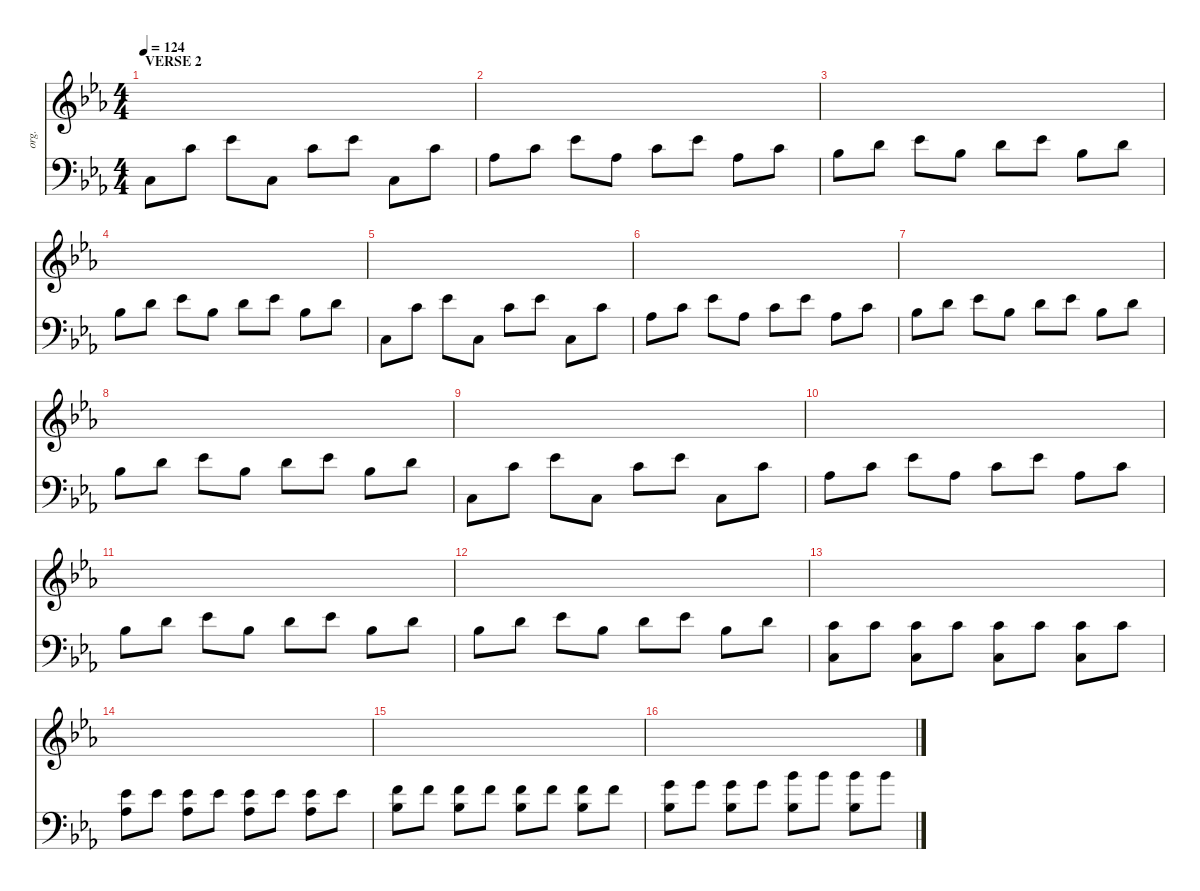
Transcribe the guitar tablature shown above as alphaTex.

\defaultSystemsLayout 4
\hideDynamics
\bracketExtendMode nobrackets
\otherSystemsTrackNameOrientation horizontal
\track ("Organ" "org.") {instrument drawbarorgan}
\staff {score}
\tuning (E4 B3 G3 D3 A2 E2)
\ts (4 4)
\section ("" "VERSE 2")
\tempo 124
\clef g2
\ks cminor
|
|
|
|
|
|
|
|
|
|
|
|
|
|
|
\staff {score}
\tuning (G2 D2 A1 E1 B0)
\clef f4
\ks cminor
5.1{acc forcenatural}.8{dy mf beam Down} 17.1{acc forcenatural}.8{beam Down} 20.1{acc b}.8{beam Down} 5.1{acc forcenatural}.8{beam Down} 17.1{acc forcenatural}.8{beam Down} 20.1{acc b}.8{beam Down} 5.1{acc forcenatural}.8{beam Down} 17.1{acc forcenatural}.8{beam Down} |
13.1{acc b}.8{beam Down} 17.1{acc forcenatural}.8{beam Down} 20.1{acc b}.8{beam Down} 13.1{acc b}.8{beam Down} 17.1{acc forcenatural}.8{beam Down} 20.1{acc b}.8{beam Down} 13.1{acc b}.8{beam Down} 17.1{acc forcenatural}.8{beam Down} |
15.1{acc b}.8{beam Down} 19.1{acc forcenatural}.8{beam Down} 20.1{acc b}.8{beam Down} 15.1{acc b}.8{beam Down} 19.1{acc forcenatural}.8{beam Down} 20.1{acc b}.8{beam Down} 15.1{acc b}.8{beam Down} 19.1{acc forcenatural}.8{beam Down} |
15.1{acc b}.8{beam Down} 19.1{acc forcenatural}.8{beam Down} 20.1{acc b}.8{beam Down} 15.1{acc b}.8{beam Down} 19.1{acc forcenatural}.8{beam Down} 20.1{acc b}.8{beam Down} 15.1{acc b}.8{beam Down} 19.1{acc forcenatural}.8{beam Down} |
5.1{acc forcenatural}.8{beam Down} 17.1{acc forcenatural}.8{beam Down} 20.1{acc b}.8{beam Down} 5.1{acc forcenatural}.8{beam Down} 17.1{acc forcenatural}.8{beam Down} 20.1{acc b}.8{beam Down} 5.1{acc forcenatural}.8{beam Down} 17.1{acc forcenatural}.8{beam Down} |
13.1{acc b}.8{beam Down} 17.1{acc forcenatural}.8{beam Down} 20.1{acc b}.8{beam Down} 13.1{acc b}.8{beam Down} 17.1{acc forcenatural}.8{beam Down} 20.1{acc b}.8{beam Down} 13.1{acc b}.8{beam Down} 17.1{acc forcenatural}.8{beam Down} |
15.1{acc b}.8{beam Down} 19.1{acc forcenatural}.8{beam Down} 20.1{acc b}.8{beam Down} 15.1{acc b}.8{beam Down} 19.1{acc forcenatural}.8{beam Down} 20.1{acc b}.8{beam Down} 15.1{acc b}.8{beam Down} 19.1{acc forcenatural}.8{beam Down} |
15.1{acc b}.8{beam Down} 19.1{acc forcenatural}.8{beam Down} 20.1{acc b}.8{beam Down} 15.1{acc b}.8{beam Down} 19.1{acc forcenatural}.8{beam Down} 20.1{acc b}.8{beam Down} 15.1{acc b}.8{beam Down} 19.1{acc forcenatural}.8{beam Down} |
5.1{acc forcenatural}.8{beam Down} 17.1{acc forcenatural}.8{beam Down} 20.1{acc b}.8{beam Down} 5.1{acc forcenatural}.8{beam Down} 17.1{acc forcenatural}.8{beam Down} 20.1{acc b}.8{beam Down} 5.1{acc forcenatural}.8{beam Down} 17.1{acc forcenatural}.8{beam Down} |
13.1{acc b}.8{beam Down} 17.1{acc forcenatural}.8{beam Down} 20.1{acc b}.8{beam Down} 13.1{acc b}.8{beam Down} 17.1{acc forcenatural}.8{beam Down} 20.1{acc b}.8{beam Down} 13.1{acc b}.8{beam Down} 17.1{acc forcenatural}.8{beam Down} |
15.1{acc b}.8{beam Down} 19.1{acc forcenatural}.8{beam Down} 20.1{acc b}.8{beam Down} 15.1{acc b}.8{beam Down} 19.1{acc forcenatural}.8{beam Down} 20.1{acc b}.8{beam Down} 15.1{acc b}.8{beam Down} 19.1{acc forcenatural}.8{beam Down} |
15.1{acc b}.8{beam Down} 19.1{acc forcenatural}.8{beam Down} 20.1{acc b}.8{beam Down} 15.1{acc b}.8{beam Down} 19.1{acc forcenatural}.8{beam Down} 20.1{acc b}.8{beam Down} 15.1{acc b}.8{beam Down} 19.1{acc forcenatural}.8{beam Down} |
(5.1{acc forcenatural} 17.1{acc forcenatural}).8{beam Down} 17.1{acc forcenatural}.8{beam Down} (17.1{acc forcenatural} 5.1{acc forcenatural}).8{beam Down} 17.1{acc forcenatural}.8{beam Down} (17.1{acc forcenatural} 5.1{acc forcenatural}).8{beam Down} 17.1{acc forcenatural}.8{beam Down} (17.1{acc forcenatural} 5.1{acc forcenatural}).8{beam Down} 17.1{acc forcenatural}.8{beam Down} |
(20.1{acc b} 13.1{acc b}).8{beam Down} 20.1{acc b}.8{beam Down} (20.1{acc b} 13.1{acc b}).8{beam Down} 20.1{acc b}.8{beam Down} (20.1{acc b} 13.1{acc b}).8{beam Down} 20.1{acc b}.8{beam Down} (20.1{acc b} 13.1{acc b}).8{beam Down} 20.1{acc b}.8{beam Down} |
(22.1{acc forcenatural} 15.1{acc b}).8{beam Down} 22.1{acc forcenatural}.8{beam Down} (22.1{acc forcenatural} 15.1{acc b}).8{beam Down} 22.1{acc forcenatural}.8{beam Down} (22.1{acc forcenatural} 15.1{acc b}).8{beam Down} 22.1{acc forcenatural}.8{beam Down} (22.1{acc forcenatural} 15.1{acc b}).8{beam Down} 22.1{acc forcenatural}.8{beam Down} |
(24.1{acc forcenatural} 15.1{acc b}).8{beam Down} 24.1{acc forcenatural}.8{beam Down} (24.1{acc forcenatural} 15.1{acc b}).8{beam Down} 24.1{acc forcenatural}.8{beam Down} (27.1{acc b} 15.1{acc b}).8{beam Down} 27.1{acc b}.8{beam Down} (27.1{acc b} 15.1{acc b}).8{beam Down} 27.1{acc b}.8{beam Down}
